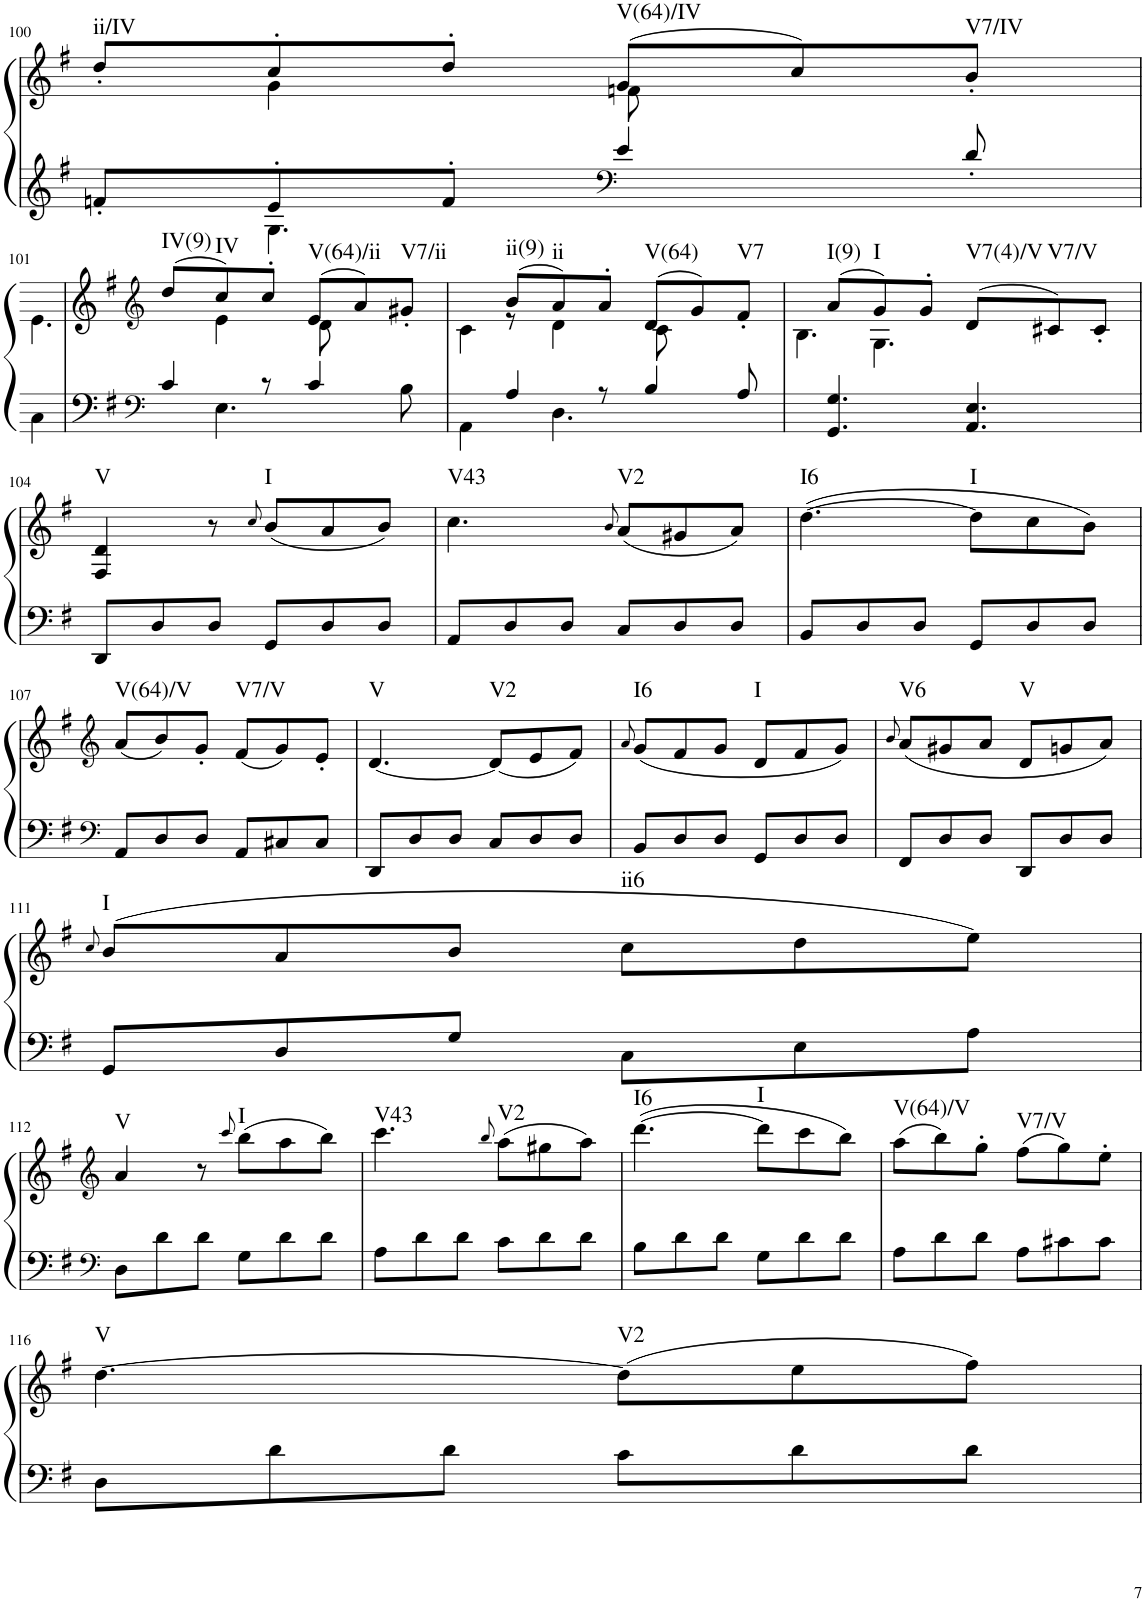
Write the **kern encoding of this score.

**kern	**kern	**harte
*part1	*part1	*part1
*staff2	*staff1	*
*I"Klavier linke Hand	*	*
!!LO:PB:g=z
*clefG2	*clefG2	*
*k[f#]	*k[f#]	*
*M6/8	*M6/8	*
=100	=100	=100
*^	*^	*
!	!	!	!	!LO:H:kt=ii/IV
8fn'/L	8ryy	8dd'/L	8ryy	N
8e'/	4.G\	8cc'/	4g\	.
8f'/J	.	8dd'/J	.	.
*clefF4	*	*	*	*
!	!	!	!	!LO:H:kt=V(64)/IV
4e/	.	(8g/L	8fn\	N
.	4ryy	8cc/)	4ryy	.
!	!	!	!	!LO:H:kt=V7/IV
8d'/	.	8b'/J	.	N
!!LO:LB:g=z	!!
=101	=101	=101	=101	=101
*	*	*clefG2	*	*
!	!	!	!	!LO:H:kt=IV(9)
4ryy	4C\	(8dd/L	4.e\	N
!	!	!	!	!LO:H:kt=IV
.	.	8cc/)	.	N
*clefF4	*	*	*	*
4c/	8ryy	8cc'/J	.	.
!	!	!	!	!LO:H:kt=V(64)/ii
.	4.E\	(8e/L	4e\	N
8r	.	8a/)	.	.
!	!	!	!	!LO:H:kt=V7/ii
[8c/	.	8g#X'/J	8d\	N
8ryy	4ryy	4ryy	4ryy	.
8B\	.	.	.	.
=102	=102	=102	=102	=102
!	!	!	!	!LO:H:kt=ii(9)
8c/]	4AA\	(8b/L	4c\	N
!	!	!	!	!LO:H:kt=ii
8ryy	.	8a/)	.	N
4A/	8ryy	8a'/J	8r	.
!	!	!	!	!LO:H:kt=V(64)
.	4.D\	(8d/L	4d\	N
8r	.	8g/)	.	.
!	!	!	!	!LO:H:kt=V7
[8B/	.	8f#'/J	8c\	N
8ryy	4ryy	4ryy	4ryy	.
8A/	.	.	.	.
*v	*v	*	*	*
=103	=103	=103	=103
!	!	!	!LO:H:kt=I(9)
8B/]	(8a/L	4.B\	N
!	!	!	!LO:H:kt=I
8ryy	8g/)	.	N
4.GG/ 4.G/	8g'/J	.	.
!	!	!	!LO:H:kt=V7(4)/V
.	(8d/L	4.G\	N
!	!	!	!LO:H:kt=V7/V
.	8c#X/)	.	N
[8AA/ [8E/	8c#'/J	.	.
*	*v	*v	*
!!LO:LB:g=z
=104	=104	=104
!	!	!LO:H:kt=V
8DD/L	4F#/ 4d/	N
4AA/] 4E/]	.	.
.	8r	.
.	8qcc/	.
!	!	!LO:H:kt=I
8D/	(8b/L	N
8D/J	8a/	.
8GG/L	8b/J)	.
8D/	4ryy	.
8D/J	.	.
=105	=105	=105
!	!	!LO:H:kt=V43
8AA/L	4.cc\	N
8D/	.	.
8D/J	.	.
.	8qb/	.
!	!	!LO:H:kt=V2
8C/L	(8a/L	N
8D/	8g#X/	.
8D/J	8a/J)	.
=106	=106	=106
!	!	!LO:H:kt=I6
8BB/L	([4.dd\	N
8D/	.	.
8D/J	.	.
!	!	!LO:H:kt=I
8GG/L	8dd\L]	N
8D/	8cc\	.
8D/J	8b\J)	.
!!LO:LB:g=z
=107	=107	=107
*clefF4	*clefG2	*
!	!	!LO:H:kt=V(64)/V
8AA/L	(8a/L	N
8D/	8b/)	.
8D/J	8g'/J	.
!	!	!LO:H:kt=V7/V
8AA/L	(8f#/L	N
8C#X/	8g/)	.
8C#/J	8e'/J	.
=108	=108	=108
!	!	!LO:H:kt=V
8DD/L	[4.d/	N
8D/	.	.
8D/J	.	.
!	!	!LO:H:kt=V2
8C/L	(8d/L]	N
8D/	8e/	.
8D/J	8f#/J)	.
=109	=109	=109
.	8qa/	.
!	!	!LO:H:kt=I6
8BB/L	(8g/L	N
8D/	8f#/	.
8D/J	8g/J	.
!	!	!LO:H:kt=I
8GG/L	8d/L	N
8D/	8f#/	.
8D/J	8g/J)	.
=110	=110	=110
.	8qb/	.
!	!	!LO:H:kt=V6
8FF#/L	(8a/L	N
8D/	8g#X/	.
8D/J	8a/J	.
!	!	!LO:H:kt=V
8DD/L	8d/L	N
8D/	8gn/	.
8D/J	8a/J)	.
!!LO:LB:g=z
=111	=111	=111
.	8qcc/	.
!	!	!LO:H:kt=I
8GG/L	(8b/L	N
8D/	8a/	.
8G/J	8b/J	.
!	!	!LO:H:kt=ii6
8C\L	8cc\L	N
8E\	8dd\	.
8A\J	8ee\J)	.
!!LO:LB:g=z
=112	=112	=112
*clefF4	*clefG2	*
!	!	!LO:H:kt=V
8D\L	4a/	N
8d\	.	.
8d\J	8r	.
.	8qccc/	.
!	!	!LO:H:kt=I
8G\L	(8bb\L	N
8d\	8aa\	.
8d\J	8bb\J)	.
=113	=113	=113
!	!	!LO:H:kt=V43
8A\L	4.ccc\	N
8d\	.	.
8d\J	.	.
.	8qbb/	.
!	!	!LO:H:kt=V2
8c\L	(8aa\L	N
8d\	8gg#X\	.
8d\J	8aa\J)	.
=114	=114	=114
!	!	!LO:H:kt=I6
8B\L	([4.ddd\	N
8d\	.	.
8d\J	.	.
!	!	!LO:H:kt=I
8G\L	8ddd\L]	N
8d\	8ccc\	.
8d\J	8bb\J)	.
=115	=115	=115
!	!	!LO:H:kt=V(64)/V
8A\L	(8aa\L	N
8d\	8bb\)	.
8d\J	8gg'\J	.
!	!	!LO:H:kt=V7/V
8A\L	(8ff#\L	N
8c#X\	8gg\)	.
8c#\J	8ee'\J	.
!!LO:LB:g=z
=116	=116	=116
!	!	!LO:H:kt=V
8D\L	[4.dd\	N
8d\	.	.
8d\J	.	.
!	!	!LO:H:kt=V2
8c\L	(8dd\L]	N
8d\	8ee\	.
8d\J	8ff#\J)	.
=	=	=
*-	*-	*-
